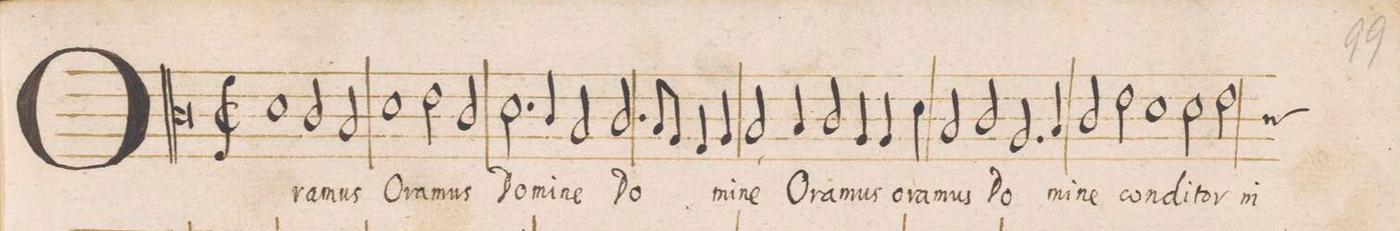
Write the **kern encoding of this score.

**kern	**text
*I"[QUINTA VOX]	*
*clefC3	*
*k[]	*
*met(C|)	*
*M2/1	*
1d	O-
2c/	-ra-
2B/	-mus
=2-	=2-
1d	O-
2e\	-ra-
2c/	-mus
=3-	=3-
2.d\	Do-
4c/	-mi-
2B/	-ne
2.c/	Do-
=4-	=4-
8B/L	.
8A/J	.
4G/	.
4A/	-mi-
2B,</	-ne
4B/	O-
2c/	-ra-
=5-	=5-
4A/	-mus
4A/	o-
4d\	-ra-
2B/	-mus
2c/	Do-
=6-	=6-
2.A/	.
4B/	-mi-
2c/	-ne
2e\	con-
=7-	=7-
1d	-di-
2d\	-tor
*custos:c	*
2e\	in
=8-	=8-
*-	*-
